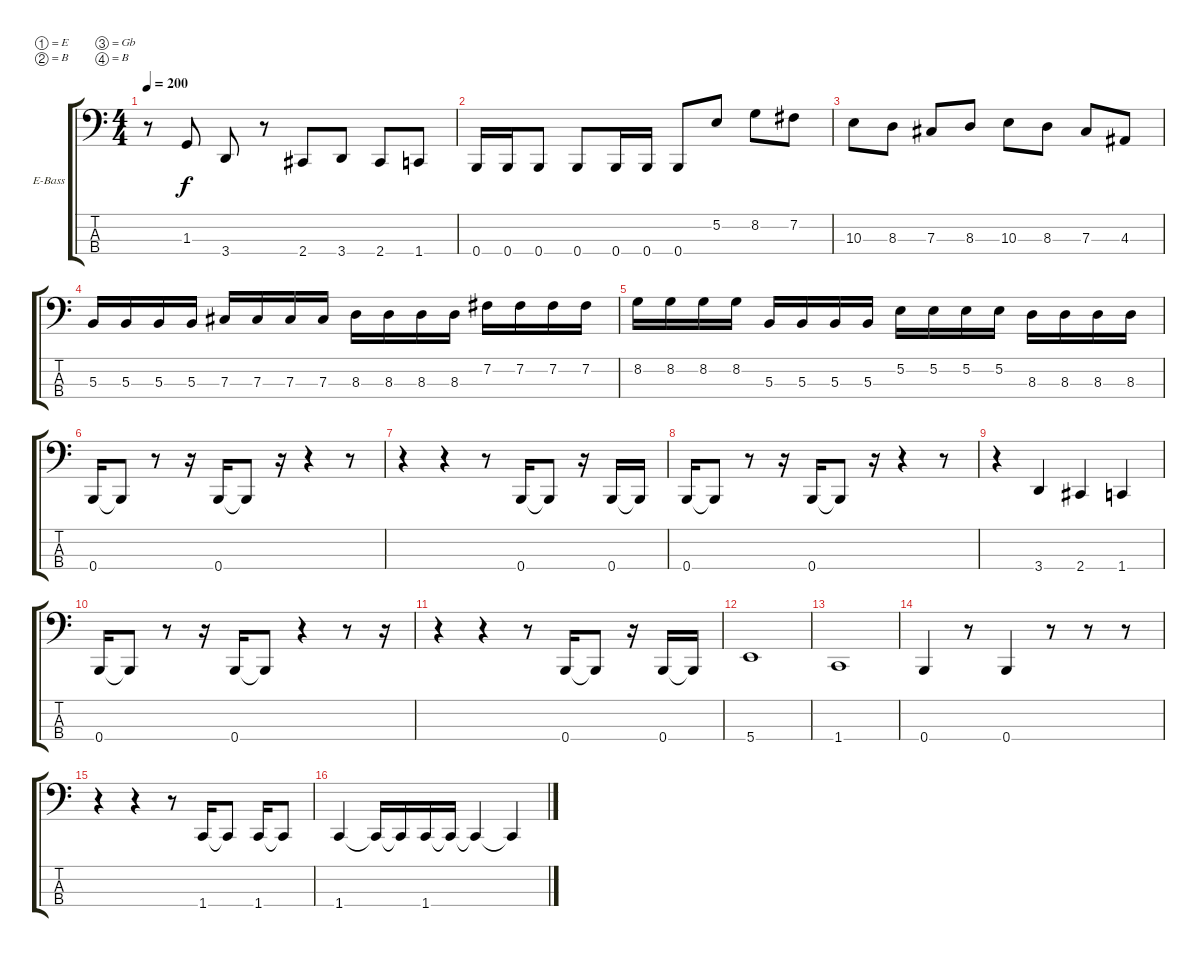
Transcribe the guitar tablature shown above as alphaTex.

\defaultSystemsLayout 4
\bracketExtendMode groupsimilarinstruments
\firstSystemTrackNameOrientation horizontal
\otherSystemsTrackNameOrientation horizontal
\track ("Electric Bass" "E-Bass") {instrument electricbassfinger}
\staff {score tabs}
\tuning (E2 B1 Gb1 B0)
\ts (4 4)
\tempo 200
\clef f4
\ks c
r.8{dy f} 1.3.8 3.4.8 r.8 2.4.8 3.4.8 2.4.8 1.4.8 |
0.4.16 0.4.16 0.4.8 0.4.8 0.4.16 0.4.16 0.4.8 5.2.8 8.2.8 7.2.8 |
10.3.8 8.3.8 7.3.8 8.3.8 10.3.8 8.3.8 7.3.8 4.3.8 |
5.3.16 5.3.16 5.3.16 5.3.16 7.3.16 7.3.16 7.3.16 7.3.16 8.3.16 8.3.16 8.3.16 8.3.16 7.2.16 7.2.16 7.2.16 7.2.16 |
8.2.16 8.2.16 8.2.16 8.2.16 5.3.16 5.3.16 5.3.16 5.3.16 5.2.16 5.2.16 5.2.16 5.2.16 8.3.16 8.3.16 8.3.16 8.3.16 |
0.4.16 0.4{t}.8 r.8 r.16 0.4.16 0.4{t}.8 r.16 r.4 r.8 |
r.4 r.4 r.8 0.4.16 0.4{t}.8 r.16 0.4.16 0.4{t}.16 |
0.4.16 0.4{t}.8 r.8 r.16 0.4.16 0.4{t}.8 r.16 r.4 r.8 |
r.4 3.4.4 2.4.4 1.4.4 |
0.4.16 0.4{t}.8 r.8 r.16 0.4.16 0.4{t}.8 r.4 r.8 r.16 |
r.4 r.4 r.8 0.4.16 0.4{t}.8 r.16 0.4.16 0.4{t}.16 |
5.4.1 |
1.4.1 |
0.4.4 r.8 0.4.4 r.8 r.8 r.8 |
r.4 r.4 r.8 1.4.16 1.4{t}.8 1.4.16 1.4{t}.8 |
1.4.4 1.4{t}.16 1.4{t}.16 1.4.16 1.4{t}.16 1.4{t}.4 1.4{t}.4
